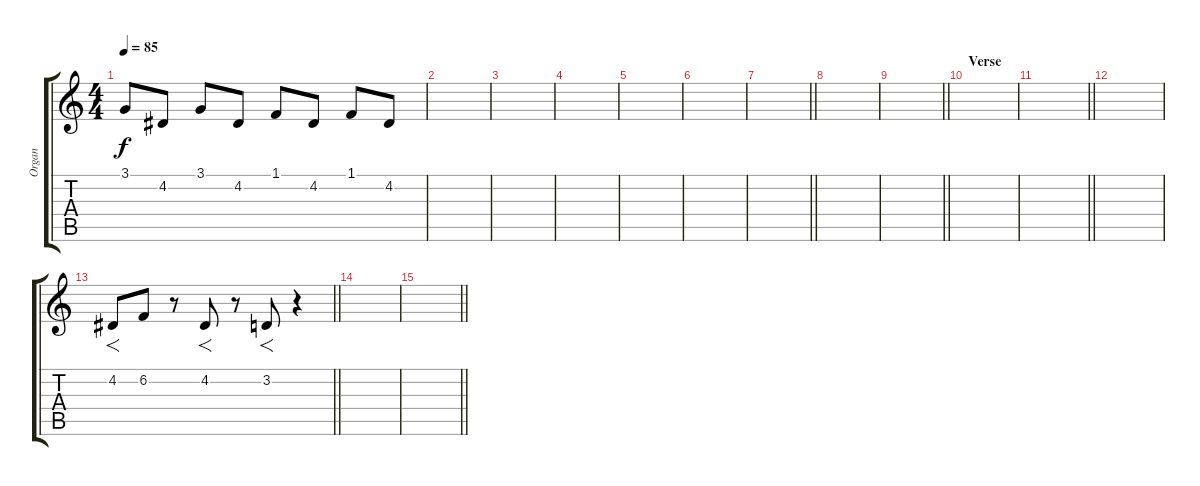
\track ("Organ" "Organ") {instrument rockorgan}
\staff {score tabs}
\tuning (E4 B3 G3 D3 A2 E2) {hide}
\ts (4 4)
\tempo 85
\clef g2
\ks c
3.1.8{dy f} 4.2.8 3.1.8 4.2.8 1.1.8 4.2.8 1.1.8 4.2.8 |
|
|
|
|
|
\barLineRight lightlight
|
|
\barLineRight lightlight
|
\section ("" "Verse")
|
\barLineRight lightlight
|
|
\barLineRight lightlight
4.2.8{f} 6.2.8 r.8 4.2.8{f} r.8 3.2.8{f} r.4 |
|
\barLineRight lightlight
